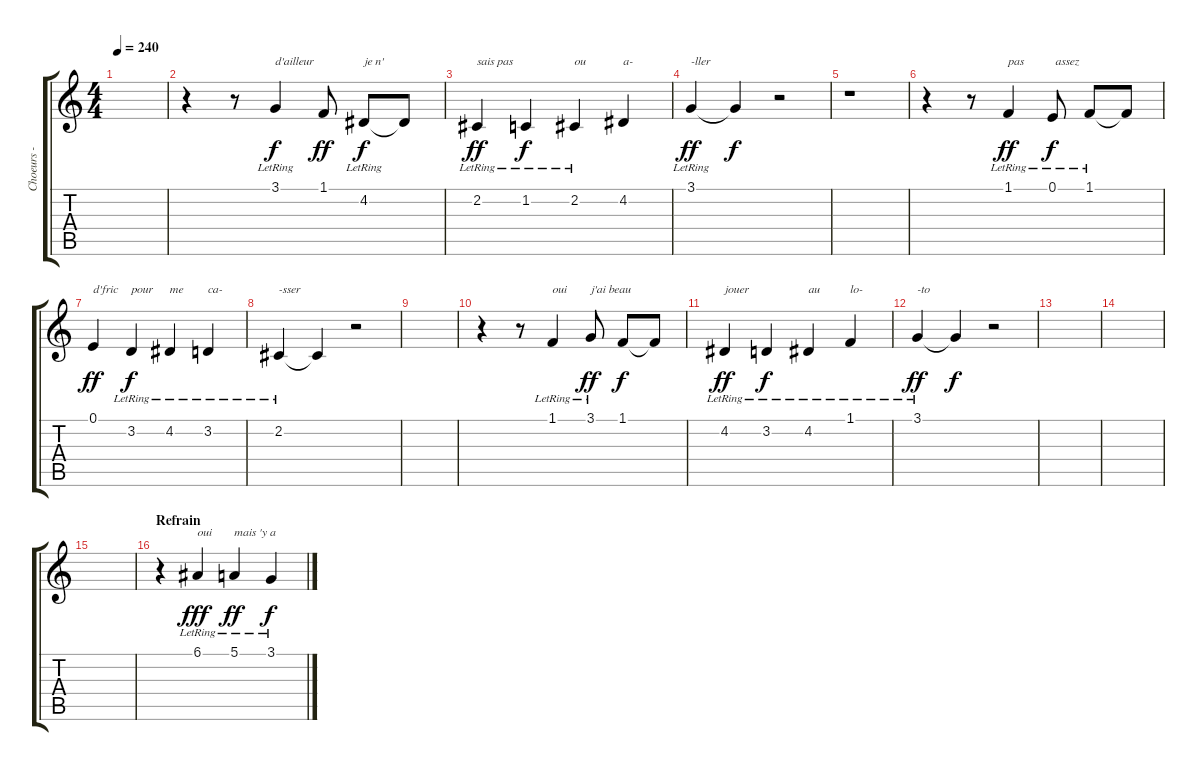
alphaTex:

\track ("Choeurs - Vlad et Yves" "Choeurs - ") {instrument lead2sawtooth}
\staff {score tabs}
\tuning (E4 B3 G3 D3 A2 E2) {hide}
\ts (4 4)
\tempo 240
\clef g2
\ks c
|
r.4 r.8 3.1{lr}.4{txt "d'ailleur"} 1.1.8{dy ff} 4.2{lr}.8{txt "je n'" dy f} 4.2{t}.8 |
2.2{lr}.4{txt "sais pas" dy ff} 1.2{lr}.4{dy f} 2.2{lr}.4{txt "ou"} 4.2.4{txt "a-"} |
3.1{lr}.4{txt "-ller" dy ff} 3.1{t}.4{dy f} r.2 |
r.1 |
r.4 r.8 1.1{lr}.4{txt "pas" dy ff} 0.1{lr}.8{txt " assez" dy f} 1.1{lr}.8 1.1{t}.8 |
0.1.4{txt "d'fric" dy ff} 3.2{lr}.4{txt "pour" dy f} 4.2{lr}.4{txt "me"} 3.2{lr}.4{txt "ca-"} |
2.2{lr}.4{txt "-sser"} 2.2{t}.4 r.2 |
|
r.4 r.8 1.1{lr}.4{txt "oui"} 3.1{lr}.8{txt "j'ai beau" dy ff} 1.1.8{dy f} 1.1{t}.8 |
4.2{lr}.4{txt "jouer" dy ff} 3.2{lr}.4{dy f} 4.2{lr}.4{txt "au"} 1.1{lr}.4{txt "lo-"} |
3.1{lr}.4{txt "-to" dy ff} 3.1{t}.4{dy f} r.2 |
|
|
|
\section ("" "Refrain")
r.4 6.1{lr}.4{txt "oui" dy fff} 5.1{lr}.4{txt "mais 'y a" dy ff} 3.1{lr}.4{dy f}
